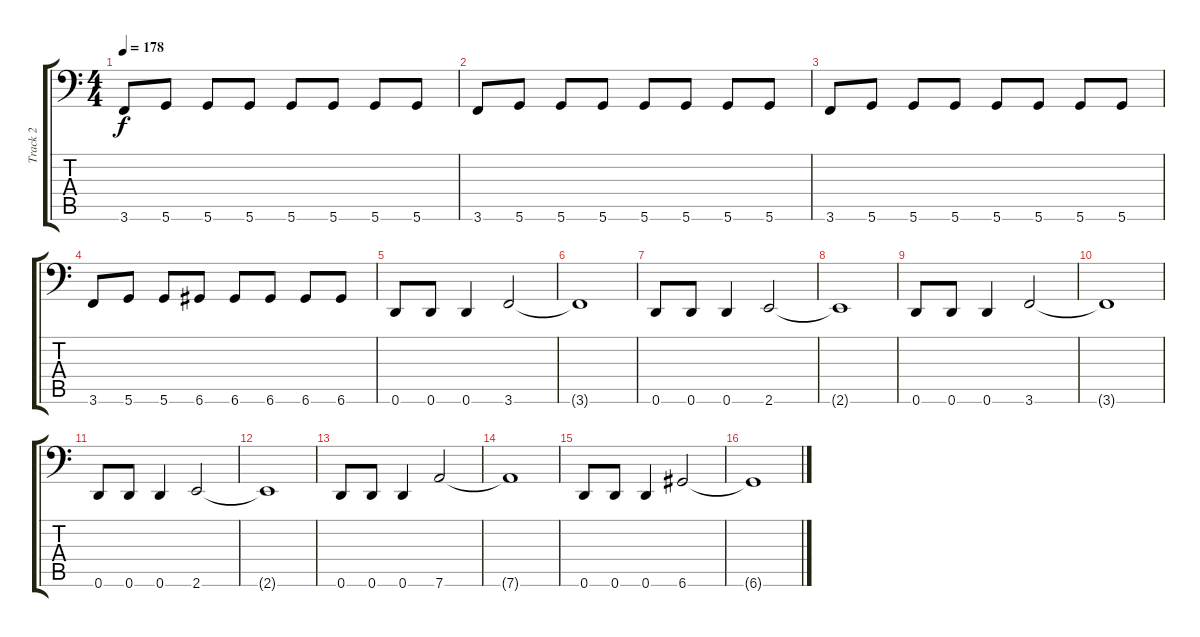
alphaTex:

\track ("Track 2" "Track 2") {instrument slapbass2}
\staff {score tabs}
\tuning (E3 B2 G2 D2 A1 D1) {hide}
\ts (4 4)
\tempo 178
\clef f4
\ks c
3.6.8{dy f} 5.6.8 5.6.8 5.6.8 5.6.8 5.6.8 5.6.8 5.6.8 |
3.6.8 5.6.8 5.6.8 5.6.8 5.6.8 5.6.8 5.6.8 5.6.8 |
3.6.8 5.6.8 5.6.8 5.6.8 5.6.8 5.6.8 5.6.8 5.6.8 |
3.6.8 5.6.8 5.6.8 6.6.8 6.6.8 6.6.8 6.6.8 6.6.8 |
0.6.8 0.6.8 0.6.4 3.6.2 |
3.6{t}.1 |
0.6.8 0.6.8 0.6.4 2.6.2 |
2.6{t}.1 |
0.6.8 0.6.8 0.6.4 3.6.2 |
3.6{t}.1 |
0.6.8 0.6.8 0.6.4 2.6.2 |
2.6{t}.1 |
0.6.8 0.6.8 0.6.4 7.6.2 |
7.6{t}.1 |
0.6.8 0.6.8 0.6.4 6.6.2 |
6.6{t}.1
